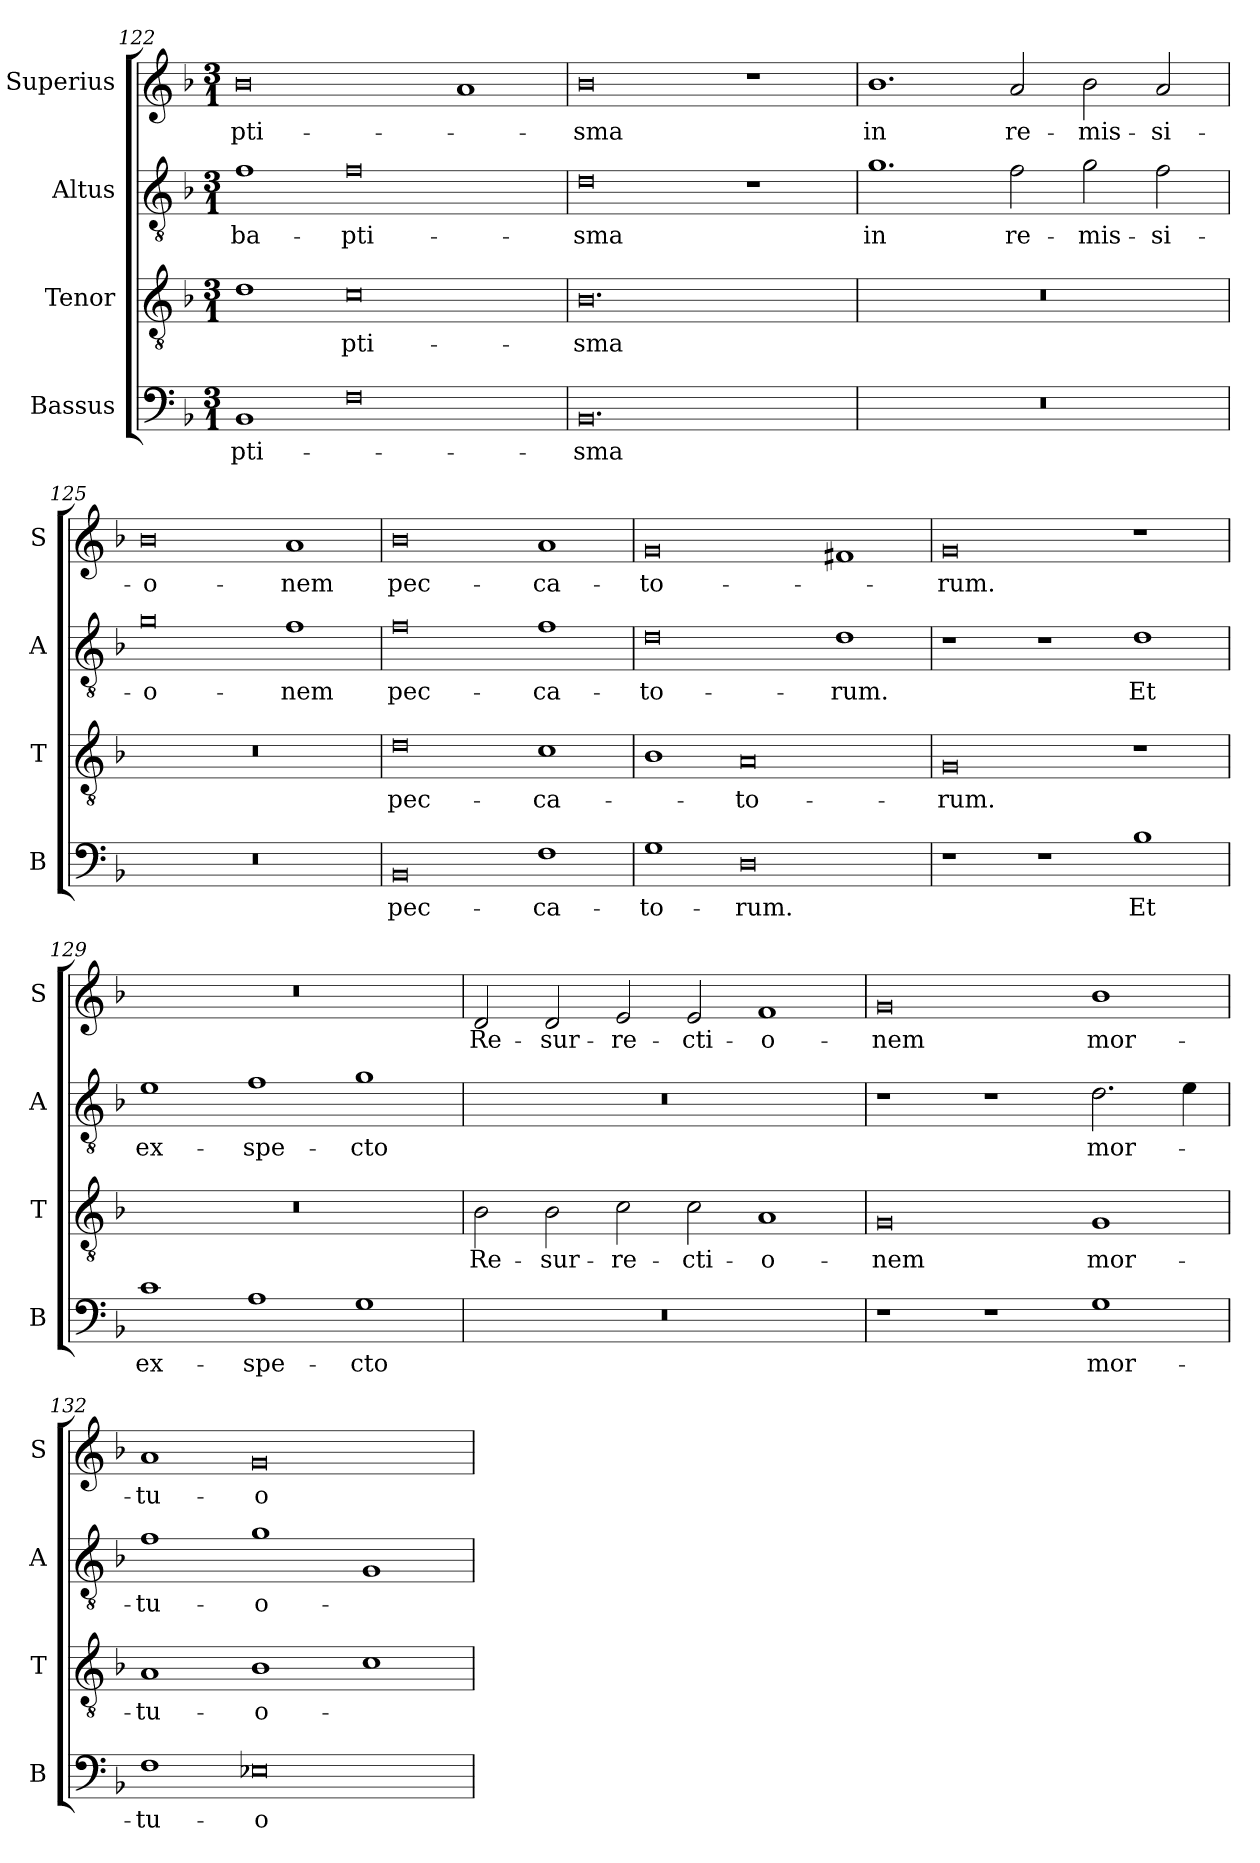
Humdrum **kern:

**kern	**text	**kern	**text	**kern	**text	**kern	**text
*part4	*part4	*part3	*part3	*part2	*part2	*part1	*part1
*staff4	*staff4	*staff3	*staff3	*staff2	*staff2	*staff1	*staff1
*I"Bassus	*	*I"Tenor	*	*I"Altus	*	*I"Superius	*
*I'B	*	*I'T	*	*I'A	*	*I'S	*
*clefF4	*	*clefGv2	*	*clefGv2	*	*clefG2	*
*k[b-]	*	*k[b-]	*	*k[b-]	*	*k[b-]	*
*M3/1	*	*M3/1	*	*M3/1	*	*M3/1	*
=122	=122	=122	=122	=122	=122	=122	=122
1BB-	-pti-	1d	.	1f	ba-	0b-	-pti-
0F	.	0c	-pti-	0f	-pti-	.	.
.	.	.	.	.	.	1a	.
=123	=123	=123	=123	=123	=123	=123	=123
0.BB-	-sma	0.B-	-sma	0d	-sma	0b-	-sma
.	.	.	.	1r	.	1r	.
=124	=124	=124	=124	=124	=124	=124	=124
0.r	.	0.r	.	1.g	in	1.b-	in
.	.	.	.	2f	re-	2a	re-
.	.	.	.	2g	-mis-	2b-	-mis-
.	.	.	.	2f	-si-	2a	-si-
=125	=125	=125	=125	=125	=125	=125	=125
0.r	.	0.r	.	0g	-o-	0b-	-o-
.	.	.	.	1f	-nem	1a	-nem
=126	=126	=126	=126	=126	=126	=126	=126
0BB-	pec-	0d	pec-	0f	pec-	0b-	pec-
1F	-ca-	1c	-ca-	1f	-ca-	1a	-ca-
=127	=127	=127	=127	=127	=127	=127	=127
1G	-to-	1B-	.	0d	-to-	0g	-to-
0D	-rum.	0A	-to-	.	.	.	.
.	.	.	.	1d	-rum.	1f#X	.
=128	=128	=128	=128	=128	=128	=128	=128
1r	.	0G	-rum.	1r	.	0g	-rum.
1r	.	.	.	1r	.	.	.
1B-	Et	1r	.	1d	Et	1r	.
=129	=129	=129	=129	=129	=129	=129	=129
1c	ex-	0.r	.	1e	ex-	0.r	.
1A	-spe-	.	.	1f	-spe-	.	.
1G	-cto	.	.	1g	-cto	.	.
=130	=130	=130	=130	=130	=130	=130	=130
0.r	.	2B-	Re-	0.r	.	2d	Re-
.	.	2B-	-sur-	.	.	2d	-sur-
.	.	2c	-re-	.	.	2e	-re-
.	.	2c	-cti-	.	.	2e	-cti-
.	.	1A	-o-	.	.	1f	-o-
=131	=131	=131	=131	=131	=131	=131	=131
1r	.	0G	-nem	1r	.	0g	-nem
1r	.	.	.	1r	.	.	.
1G	mor-	1G	mor-	2.d	mor-	1b-	mor-
.	.	.	.	4e	.	.	.
=132	=132	=132	=132	=132	=132	=132	=132
1F	-tu-	1A	-tu-	1f	-tu-	1a	-tu-
0E-X	-o-	1B-	-o-	1g	-o-	0g	-o-
.	.	1c	.	1G	.	.	.
=	=	=	=	=	=	=	=
*-	*-	*-	*-	*-	*-	*-	*-
